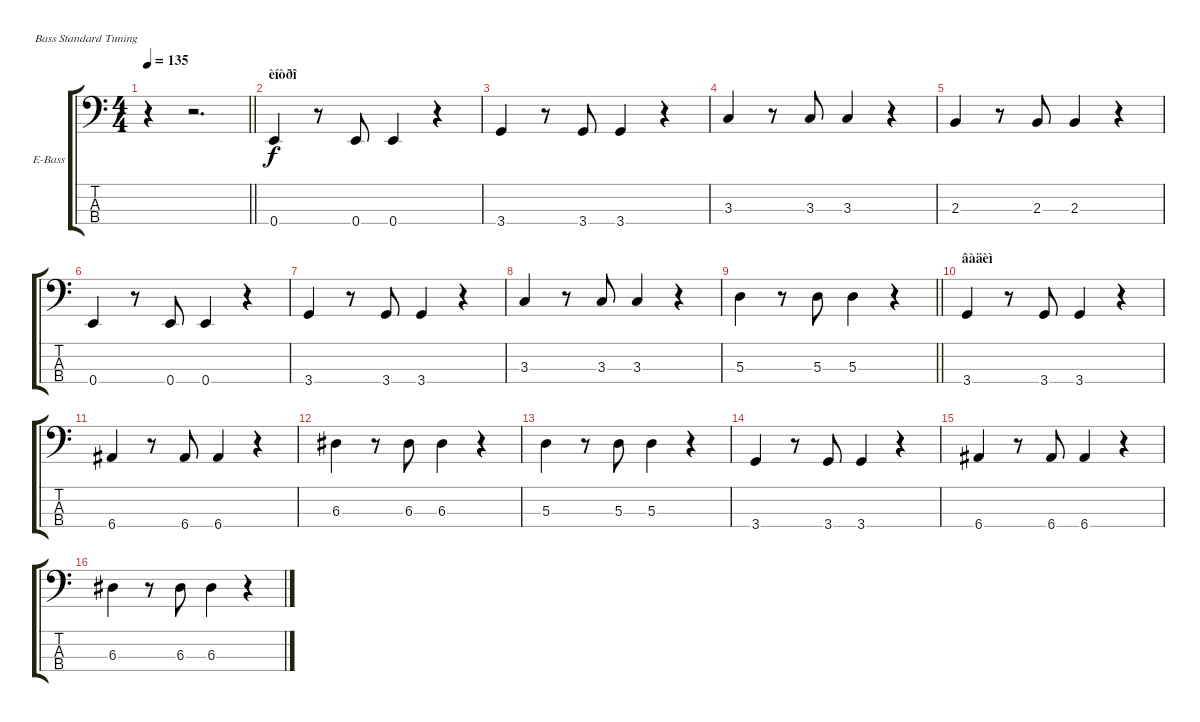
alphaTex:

\bracketExtendMode groupsimilarinstruments
\firstSystemTrackNameOrientation horizontal
\otherSystemsTrackNameOrientation horizontal
\track ("áàñ" "E-Bass") {instrument electricbasspick}
\staff {score tabs}
\tuning (G2 D2 A1 E1)
\ts (4 4)
\beaming (8 2 2 2 2)
\tempo 135
\clef f4
\barLineRight lightlight
\ks c
r.4{dy f instrument electricbasspick} r.2{d} |
\section ("" "èíòðî")
0.4.4 r.8 0.4.8 0.4.4 r.4 |
3.4.4 r.8 3.4.8 3.4.4 r.4 |
3.3.4 r.8 3.3.8 3.3.4 r.4 |
2.3.4 r.8 2.3.8 2.3.4 r.4 |
0.4.4 r.8 0.4.8 0.4.4 r.4 |
3.4.4 r.8 3.4.8 3.4.4 r.4 |
3.3.4 r.8 3.3.8 3.3.4 r.4 |
\barLineRight lightlight
5.3.4 r.8 5.3.8 5.3.4 r.4 |
\section ("" "âàäèì")
3.4.4 r.8 3.4.8 3.4.4 r.4 |
6.4.4 r.8 6.4.8 6.4.4 r.4 |
6.3.4 r.8 6.3.8 6.3.4 r.4 |
5.3.4 r.8 5.3.8 5.3.4 r.4 |
3.4.4 r.8 3.4.8 3.4.4 r.4 |
6.4.4 r.8 6.4.8 6.4.4 r.4 |
6.3.4 r.8 6.3.8 6.3.4 r.4
